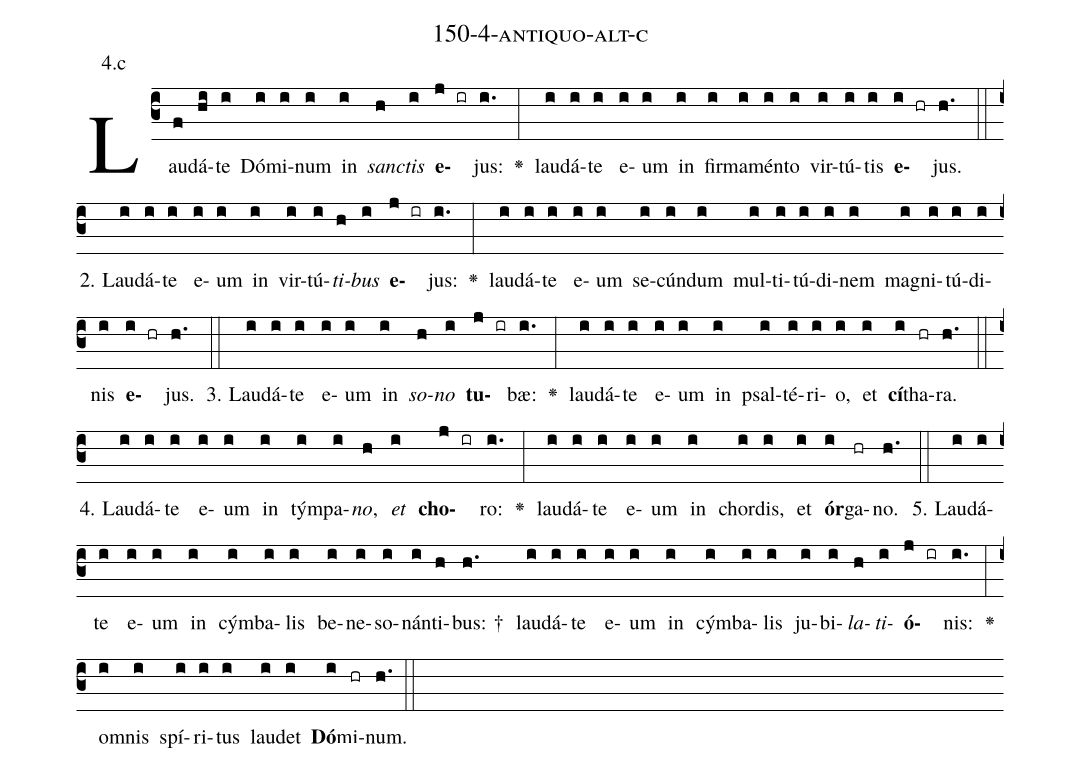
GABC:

name: 150-4-antiquo-alt-c;
annotation: 4.c;
%%
(c3)Lau(f)dá(hi)te(i) Dó(i)mi(i)num(i) in(i) <i>sanc</i>(h)<i>tis</i>(i) <b>e</b>(j ir)jus:(i.) <v>\greheightstar</v>(:) lau(i)dá(i)te(i) e(i)um(i) in(i) fir(i)ma(i)mén(i)to(i) vir(i)tú(i)tis(i) <b>e</b>(i hr)jus.(h.) (::)
2. Lau(i)dá(i)te(i) e(i)um(i) in(i) vir(i)tú(i)<i>ti</i>(h)<i>bus</i>(i) <b>e</b>(j ir)jus:(i.) <v>\greheightstar</v>(:) lau(i)dá(i)te(i) e(i)um(i) se(i)cún(i)dum(i) mul(i)ti(i)tú(i)di(i)nem(i) ma(i)gni(i)tú(i)di(i)nis(i) <b>e</b>(i hr)jus.(h.) (::)
3. Lau(i)dá(i)te(i) e(i)um(i) in(i) <i>so</i>(h)<i>no</i>(i) <b>tu</b>(j ir)bæ:(i.) <v>\greheightstar</v>(:) lau(i)dá(i)te(i) e(i)um(i) in(i) psal(i)té(i)ri(i)o,(i) et(i) <b>cí</b>(i)tha(hr)ra.(h.) (::)
4. Lau(i)dá(i)te(i) e(i)um(i) in(i) tým(i)pa(i)<i>no</i>,(h) <i>et</i>(i) <b>cho</b>(j ir)ro:(i.) <v>\greheightstar</v>(:) lau(i)dá(i)te(i) e(i)um(i) in(i) chor(i)dis,(i) et(i) <b>ór</b>(i)ga(hr)no.(h.) (::)
5. Lau(i)dá(i)te(i) e(i)um(i) in(i) cým(i)ba(i)lis(i) be(i)ne(i)so(i)nán(i)ti(h)bus: †(h.) lau(i)dá(i)te(i) e(i)um(i) in(i) cým(i)ba(i)lis(i) ju(i)bi(i)<i>la</i>(h)<i>ti</i>(i)<b>ó</b>(j ir)nis:(i.) <v>\greheightstar</v>(:) om(i)nis(i) spí(i)ri(i)tus(i) lau(i)det(i) <b>Dó</b>(i)mi(hr)num.(h.) (::)
